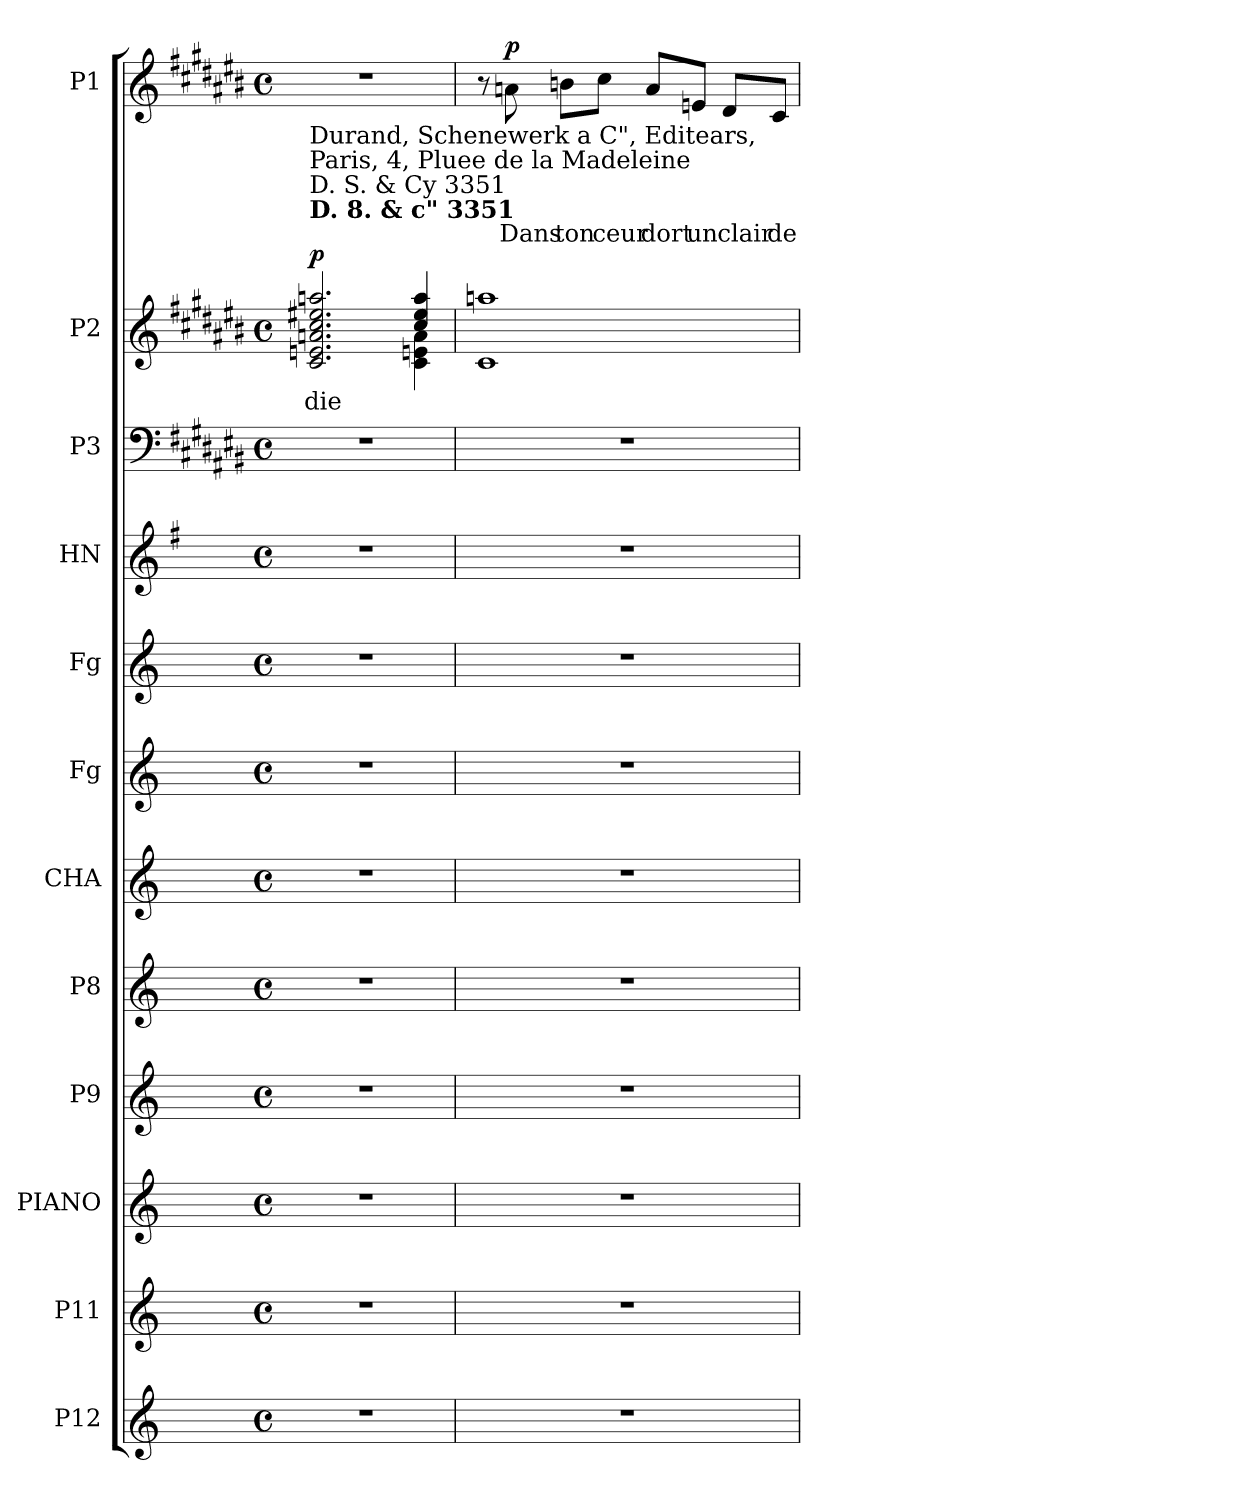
**kern	**kern	**kern	**kern	**kern	**kern	**kern	**kern	**kern	**kern	**kern	**text	**dynam	**kern	**text	**dynam
*part12	*part11	*part10	*part9	*part8	*part7	*part6	*part5	*part4	*part3	*part2	*part2	*part2	*part1	*part1	*part1
*staff12	*staff11	*staff10	*staff9	*staff8	*staff7	*staff6	*staff5	*staff4	*staff3	*staff2	*staff2	*staff2	*staff1	*staff1	*staff1
*I"P12	*I"P11	*I"PIANO	*I"P9	*I"P8	*I"CHA	*I"Fg	*I"Fg	*I"HN	*I"P3	*I"P2	*	*	*I"P1	*	*
*	*	*I'Pno	*	*	*I'CHA	*I'Fg	*I'Fg	*I'HN	*	*	*	*	*	*	*
!!LO:PB:g=z
*clefG2	*clefG2	*clefG2	*clefG2	*clefG2	*clefG2	*clefG2	*clefG2	*clefG2	*clefF4	*clefG2	*	*	*clefG2	*	*
*	*	*	*	*	*	*	*	*ITrd4c7	*	*	*	*	*	*	*
*k[]	*k[]	*k[]	*k[]	*k[]	*k[]	*k[]	*k[]	*k[]	*k[f#c#g#d#a#e#b#]	*k[f#c#g#d#a#e#b#]	*	*	*k[f#c#g#d#a#e#b#]	*	*
*C:	*C:	*C:	*C:	*C:	*C:	*C:	*C:	*C:	*C#:	*C#:	*	*	*C#:	*	*
*M4/4	*M4/4	*M4/4	*M4/4	*M4/4	*M4/4	*M4/4	*M4/4	*M4/4	*M4/4	*M4/4	*	*	*M4/4	*	*
*met(c)	*met(c)	*met(c)	*met(c)	*met(c)	*met(c)	*met(c)	*met(c)	*met(c)	*met(c)	*met(c)	*	*	*met(c)	*	*
=1	=1	=1	=1	=1	=1	=1	=1	=1	=1	=1	=1	=1	=1	=1	=1
!	!	!	!	!	!	!	!	!	!	!	!LO:LY:a:color=#000000	!	!	!	!
*	*	*	*	*	*	*	*	*	*	*^	*	*	*	*	*
!	!	!	!	!	!	!	!	!	!	!	!	!	!	!LO:TX:b:t=Durand, Schenewerk a C", Editears,	!	!
!	!	!	!	!	!	!	!	!	!	!	!	!	!	!LO:TX:b:t=Paris, 4, Pluee de la Madeleine	!	!
!	!	!	!	!	!	!	!	!	!	!	!	!	!	!LO:TX:b:t=D. S. & Cy 3351	!	!
!	!	!	!	!	!	!	!	!	!	!	!	!	!	!LO:TX:b:B:t=D. 8. & c" 3351	!	!
!	!	!	!	!	!	!	!	!	!	!	!	!	!	!	!LO:LY:b:color=#000000	!
1r	1r	1r	1r	1r	1r	1r	1r	1r	1r	2.c#i/ 2.eni 2.ani 2.cc#i 2.ee#Xi 2.aani	2ryy	die	p	1r	espressrvo	.
.	.	.	.	.	.	.	.	.	.	.	4ryy	.	.	.	.	.
.	.	.	.	.	.	.	.	.	.	4cc#i/ 4ee#i 4aai	4c#i\ 4eni 4ai	.	.	.	.	.
*	*	*	*	*	*	*	*	*	*	*v	*v	*	*	*	*	*
=2	=2	=2	=2	=2	=2	=2	=2	=2	=2	=2	=2	=2	=2	=2	=2
1r	1r	1r	1r	1r	1r	1r	1r	1r	1r	1c#i 1aani	.	.	8r	.	.
!	!	!	!	!	!	!	!	!	!	!	!	!	!	!LO:LY:b:color=#000000	!
.	.	.	.	.	.	.	.	.	.	.	.	.	8ani\	Dans	p
!	!	!	!	!	!	!	!	!	!	!	!	!	!	!LO:LY:b:color=#000000	!
.	.	.	.	.	.	.	.	.	.	.	.	.	8bni\L	ton	.
!	!	!	!	!	!	!	!	!	!	!	!	!	!	!LO:LY:b:color=#000000	!
.	.	.	.	.	.	.	.	.	.	.	.	.	8cc#i\J	ceur	.
!	!	!	!	!	!	!	!	!	!	!	!	!	!	!LO:LY:b:color=#000000	!
.	.	.	.	.	.	.	.	.	.	.	.	.	8ai/L	dort	.
!	!	!	!	!	!	!	!	!	!	!	!	!	!	!LO:LY:b:color=#000000	!
.	.	.	.	.	.	.	.	.	.	.	.	.	8eni/J	un	.
!	!	!	!	!	!	!	!	!	!	!	!	!	!	!LO:LY:b:color=#000000	!
.	.	.	.	.	.	.	.	.	.	.	.	.	8d#i/L	clair	.
!	!	!	!	!	!	!	!	!	!	!	!	!	!	!LO:LY:b:color=#000000	!
.	.	.	.	.	.	.	.	.	.	.	.	.	8c#i/J	de	.
=	=	=	=	=	=	=	=	=	=	=	=	=	=	=	=
*-	*-	*-	*-	*-	*-	*-	*-	*-	*-	*-	*-	*-	*-	*-	*-
